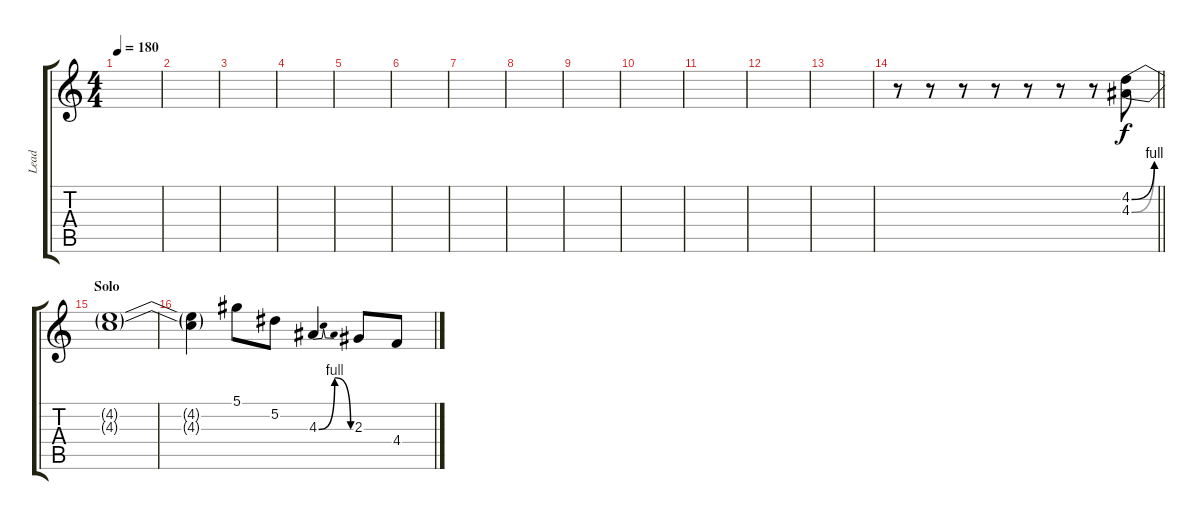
\track ("Lead" "Lead") {instrument distortionguitar}
\staff {score tabs}
\tuning (Eb4 Bb3 Gb3 Db3 Ab2 Eb2) {hide}
\ts (4 4)
\tempo 180
\clef g2
\ks c
|
|
|
|
|
|
|
|
|
|
|
|
|
\barLineRight lightlight
r.8{volume 16 instrument distortionguitar} r.8 r.8 r.8 r.8 r.8 r.8 (4.2{be (bend 0 0 60 4)} 4.3{be (bend 0 0 60 4)}).8 |
\section ("" "Solo")
(4.2{t} 4.3{t}).1 |
(4.2{t} 4.3{t}).4 5.1.8 5.2.8 4.3{be (bendrelease 0 0 10 4 40 4 60 0)}.4 2.3.8 4.4.8
